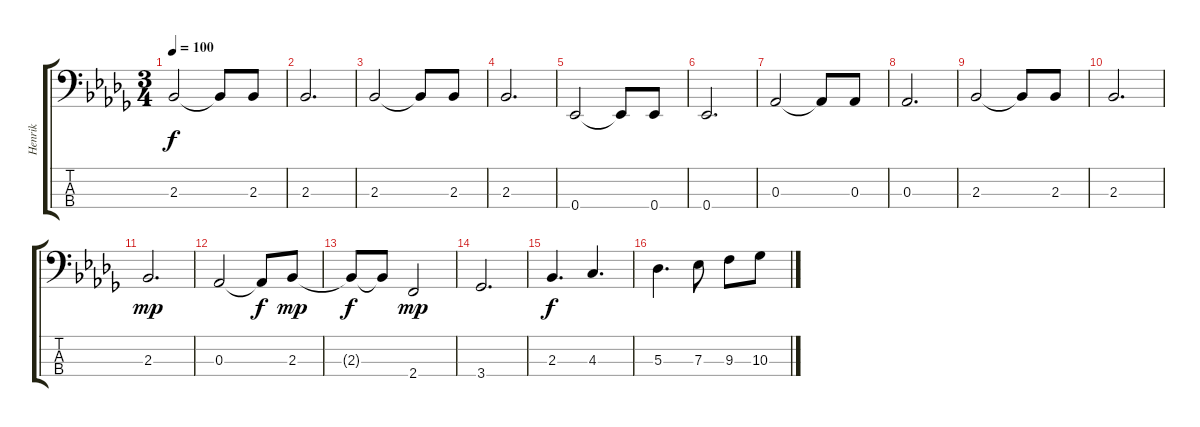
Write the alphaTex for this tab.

\track ("Henrik" "Henrik") {instrument electricbassfinger}
\staff {score tabs}
\tuning (Gb2 Db2 Ab1 Eb1) {hide}
\ts (3 4)
\tempo 100
\clef f4
\ks bbminor
2.3.2{dy f} 2.3{t}.8 2.3.8 |
2.3.2{d} |
2.3.2 2.3{t}.8 2.3.8 |
2.3.2{d} |
0.4.2 0.4{t}.8 0.4.8 |
0.4.2{d} |
0.3.2 0.3{t}.8 0.3.8 |
0.3.2{d} |
2.3.2 2.3{t}.8 2.3.8 |
2.3.2{d} |
2.3.2{d dy mp} |
0.3.2 0.3{t}.8{dy f} 2.3.8{dy mp} |
2.3{t}.8{dy f} 2.3{t}.8 2.4.2{dy mp} |
3.4.2{d} |
2.3.4{d dy f} 4.3.4{d} |
5.3.4{d} 7.3.8 9.3.8 10.3.8
